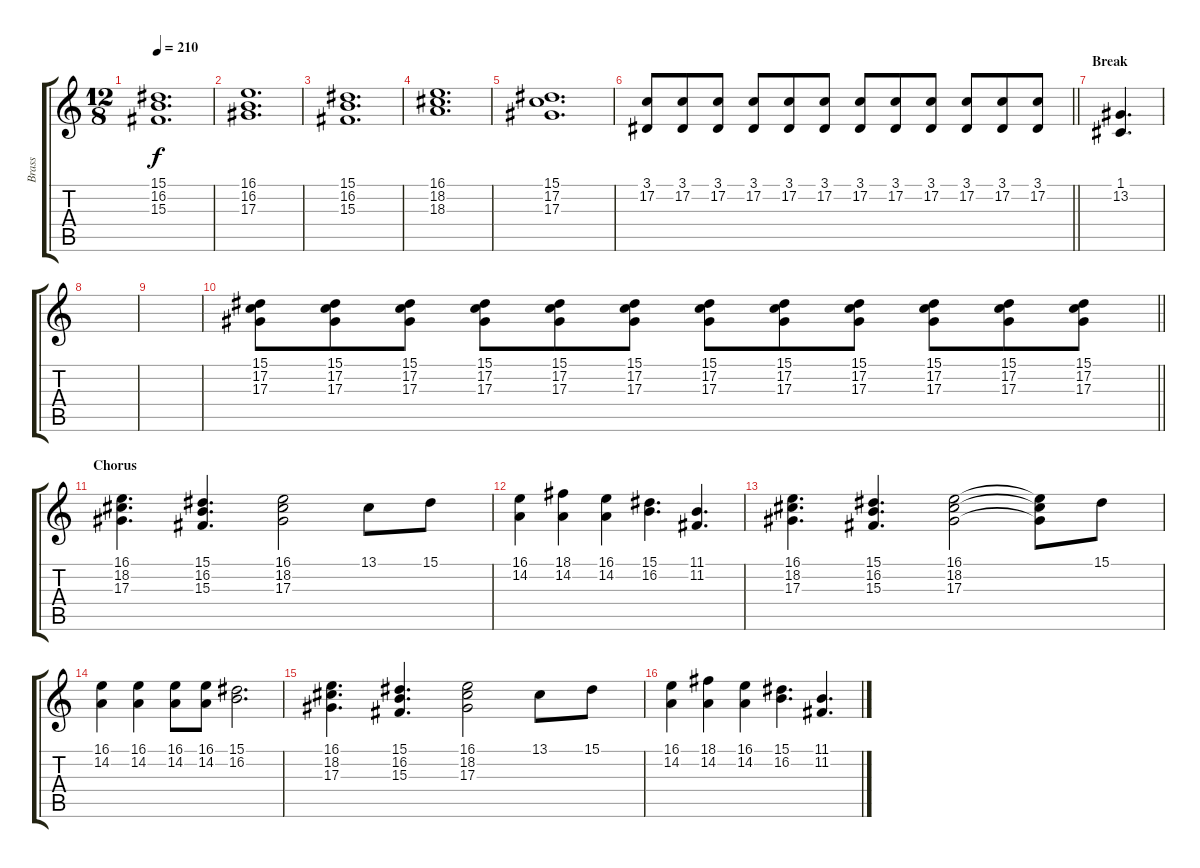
\track ("Brass" "Brass") {instrument brasssection}
\staff {score tabs}
\tuning (C4 G3 Eb3 Bb2 F2 C2) {hide}
\ts (12 8)
\tempo 210
\clef g2
\ks c
(15.1 16.2 15.3).1{d dy f} |
(16.1 16.2 17.3).1{d} |
(15.1 16.2 15.3).1{d} |
(16.1 18.2 18.3).1{d} |
(15.1 17.2 17.3).1{d} |
\barLineRight lightlight
(3.1 17.2).8 (3.1 17.2).8 (3.1 17.2).8 (3.1 17.2).8 (3.1 17.2).8 (3.1 17.2).8 (3.1 17.2).8 (3.1 17.2).8 (3.1 17.2).8 (3.1 17.2).8 (3.1 17.2).8 (3.1 17.2).8 |
\section ("" "Break")
(1.1 13.2).4{d} |
|
|
\barLineRight lightlight
(15.1 17.2 17.3).8 (15.1 17.2 17.3).8 (15.1 17.2 17.3).8 (15.1 17.2 17.3).8 (15.1 17.2 17.3).8 (15.1 17.2 17.3).8 (15.1 17.2 17.3).8 (15.1 17.2 17.3).8 (15.1 17.2 17.3).8 (15.1 17.2 17.3).8 (15.1 17.2 17.3).8 (15.1 17.2 17.3).8 |
\section ("" "Chorus")
(16.1 18.2 17.3).4{d} (15.1 16.2 15.3).4{d} (16.1 18.2 17.3).2 13.1.8 15.1.8 |
(16.1 14.2).4 (18.1 14.2).4 (16.1 14.2).4 (15.1 16.2).4{d} (11.1 11.2).4{d} |
(16.1 18.2 17.3).4{d} (15.1 16.2 15.3).4{d} (16.1 18.2 17.3).2 (16.1{t} 18.2{t} 17.3{t}).8 15.1.8 |
(16.1 14.2).4 (16.1 14.2).4 (16.1 14.2).8 (16.1 14.2).8 (15.1 16.2).2{d} |
(16.1 18.2 17.3).4{d} (15.1 16.2 15.3).4{d} (16.1 18.2 17.3).2 13.1.8 15.1.8 |
(16.1 14.2).4 (18.1 14.2).4 (16.1 14.2).4 (15.1 16.2).4{d} (11.1 11.2).4{d}
